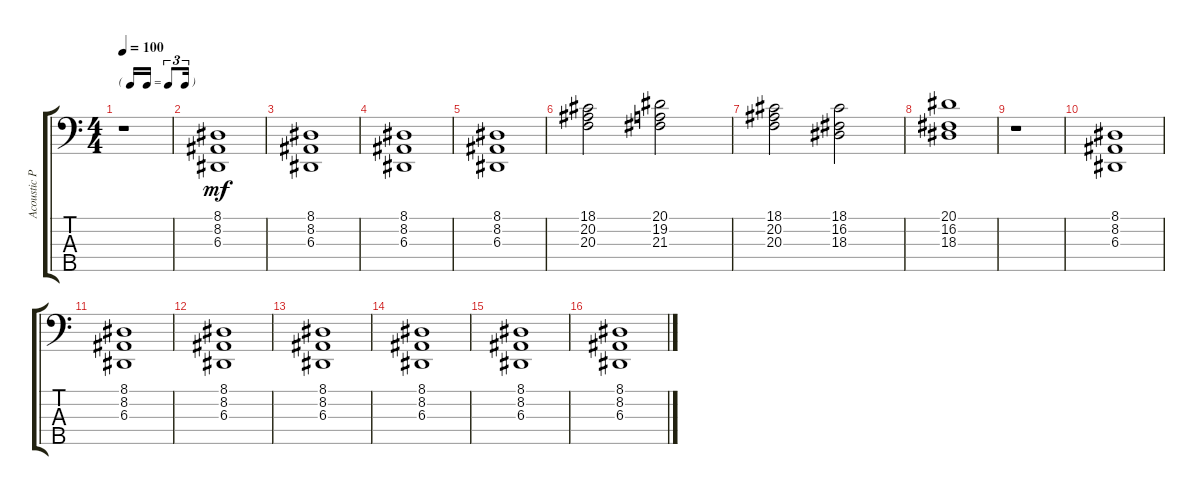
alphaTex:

\track ("Acoustic Piano (Staff 2)" "Acoustic P") {instrument acousticgrandpiano}
\staff {score tabs}
\tuning (G2 D2 A1 E1 B0) {hide}
\ts (4 4)
\tf triplet16th
\tempo 100
\clef f4
\ks c
r.1{dy mf} |
(8.1 8.2 6.3).1 |
(8.1 8.2 6.3).1 |
(8.1 8.2 6.3).1 |
(8.1 8.2 6.3).1 |
(18.1 20.2 20.3).2 (20.1 19.2 21.3).2 |
(18.1 20.2 20.3).2 (18.1 16.2 18.3).2 |
(20.1 16.2 18.3).1 |
r.1 |
(8.1 8.2 6.3).1 |
(8.1 8.2 6.3).1 |
(8.1 8.2 6.3).1 |
(8.1 8.2 6.3).1 |
(8.1 8.2 6.3).1 |
(8.1 8.2 6.3).1 |
(8.1 8.2 6.3).1
